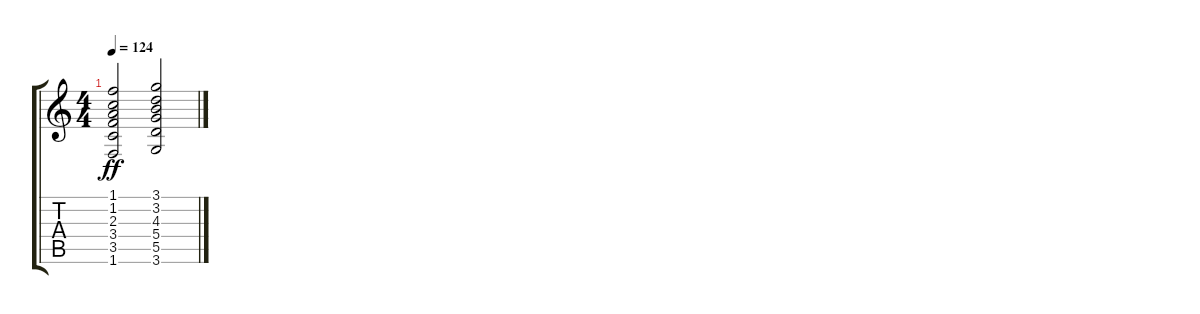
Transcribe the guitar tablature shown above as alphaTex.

\track "" {instrument overdrivenguitar}
\staff {score tabs}
\tuning (E4 B3 G3 D3 A2 E2) {hide}
\ts (4 4)
\tempo 124
\clef g2
\ks c
(1.1 1.2 2.3 3.4 3.5 1.6).2{dy ff} (3.1 3.2 4.3 5.4 5.5 3.6).2
